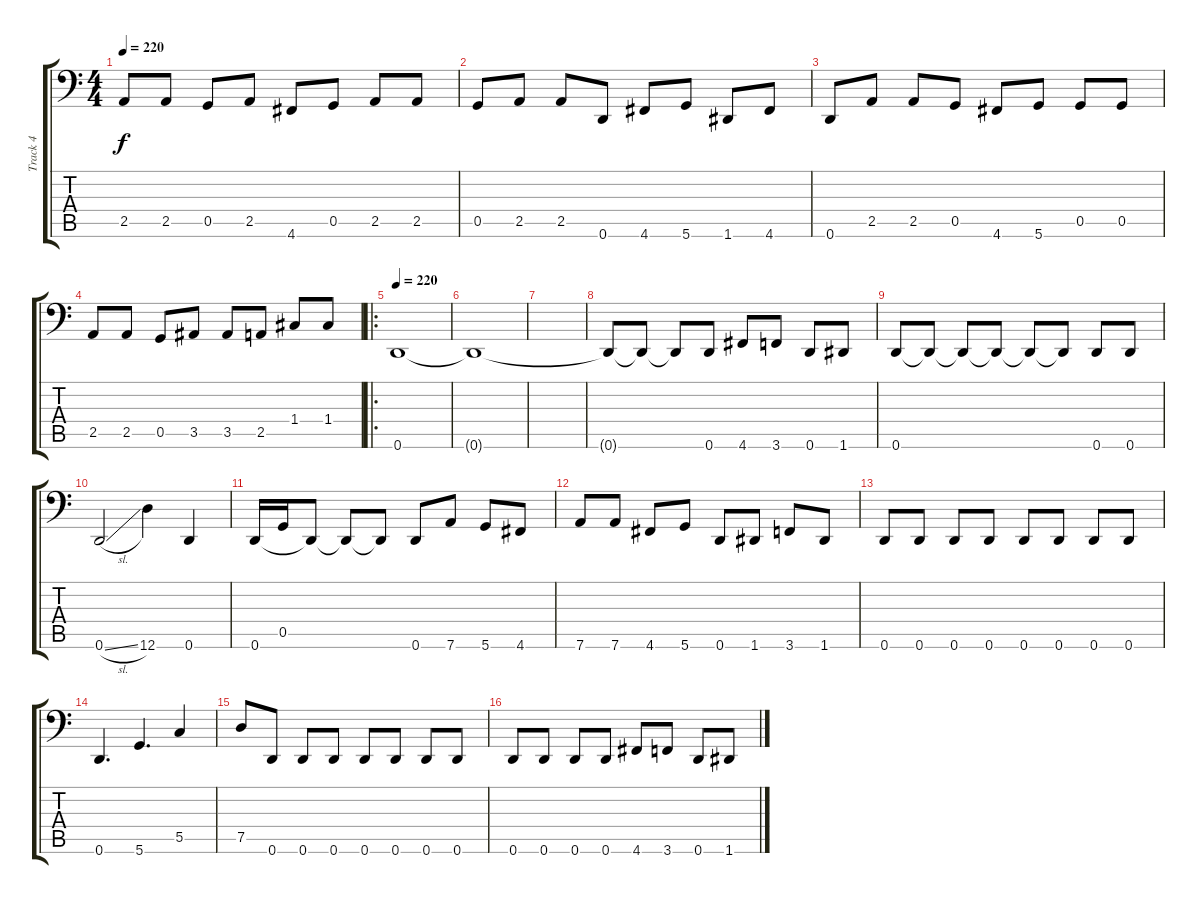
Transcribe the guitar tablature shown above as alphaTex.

\track ("Track 4" "Track 4") {instrument electricbassfinger}
\staff {score tabs}
\tuning (D3 A2 F2 C2 G1 D1) {hide}
\ts (4 4)
\tempo 220
\clef f4
\ks c
2.5.8{dy f} 2.5.8 0.5.8 2.5.8 4.6.8 0.5.8 2.5.8 2.5.8 |
0.5.8 2.5.8 2.5.8 0.6.8 4.6.8 5.6.8 1.6.8 4.6.8 |
0.6.8 2.5.8 2.5.8 0.5.8 4.6.8 5.6.8 0.5.8 0.5.8 |
2.5.8 2.5.8 0.5.8 3.5.8 3.5.8 2.5.8 1.4.8 1.4.8 |
\ro
\tempo 220
0.6.1 |
0.6{t}.1 |
|
0.6{t}.8 0.6{t}.8 0.6{t}.8 0.6.8 4.6.8 3.6.8 0.6.8 1.6.8 |
0.6.8 0.6{t}.8 0.6{t}.8 0.6{t}.8 0.6{t}.8 0.6{t}.8 0.6.8 0.6.8 |
0.6{sl}.2 12.6.4 0.6.4 |
0.6.16 0.5.16 0.6{t}.8 0.6{t}.8 0.6{t}.8 0.6.8 7.6.8 5.6.8 4.6.8 |
7.6.8 7.6.8 4.6.8 5.6.8 0.6.8 1.6.8 3.6.8 1.6.8 |
0.6.8 0.6.8 0.6.8 0.6.8 0.6.8 0.6.8 0.6.8 0.6.8 |
0.6.4{d} 5.6.4{d} 5.5.4 |
7.5.8 0.6.8 0.6.8 0.6.8 0.6.8 0.6.8 0.6.8 0.6.8 |
0.6.8 0.6.8 0.6.8 0.6.8 4.6.8 3.6.8 0.6.8 1.6.8
